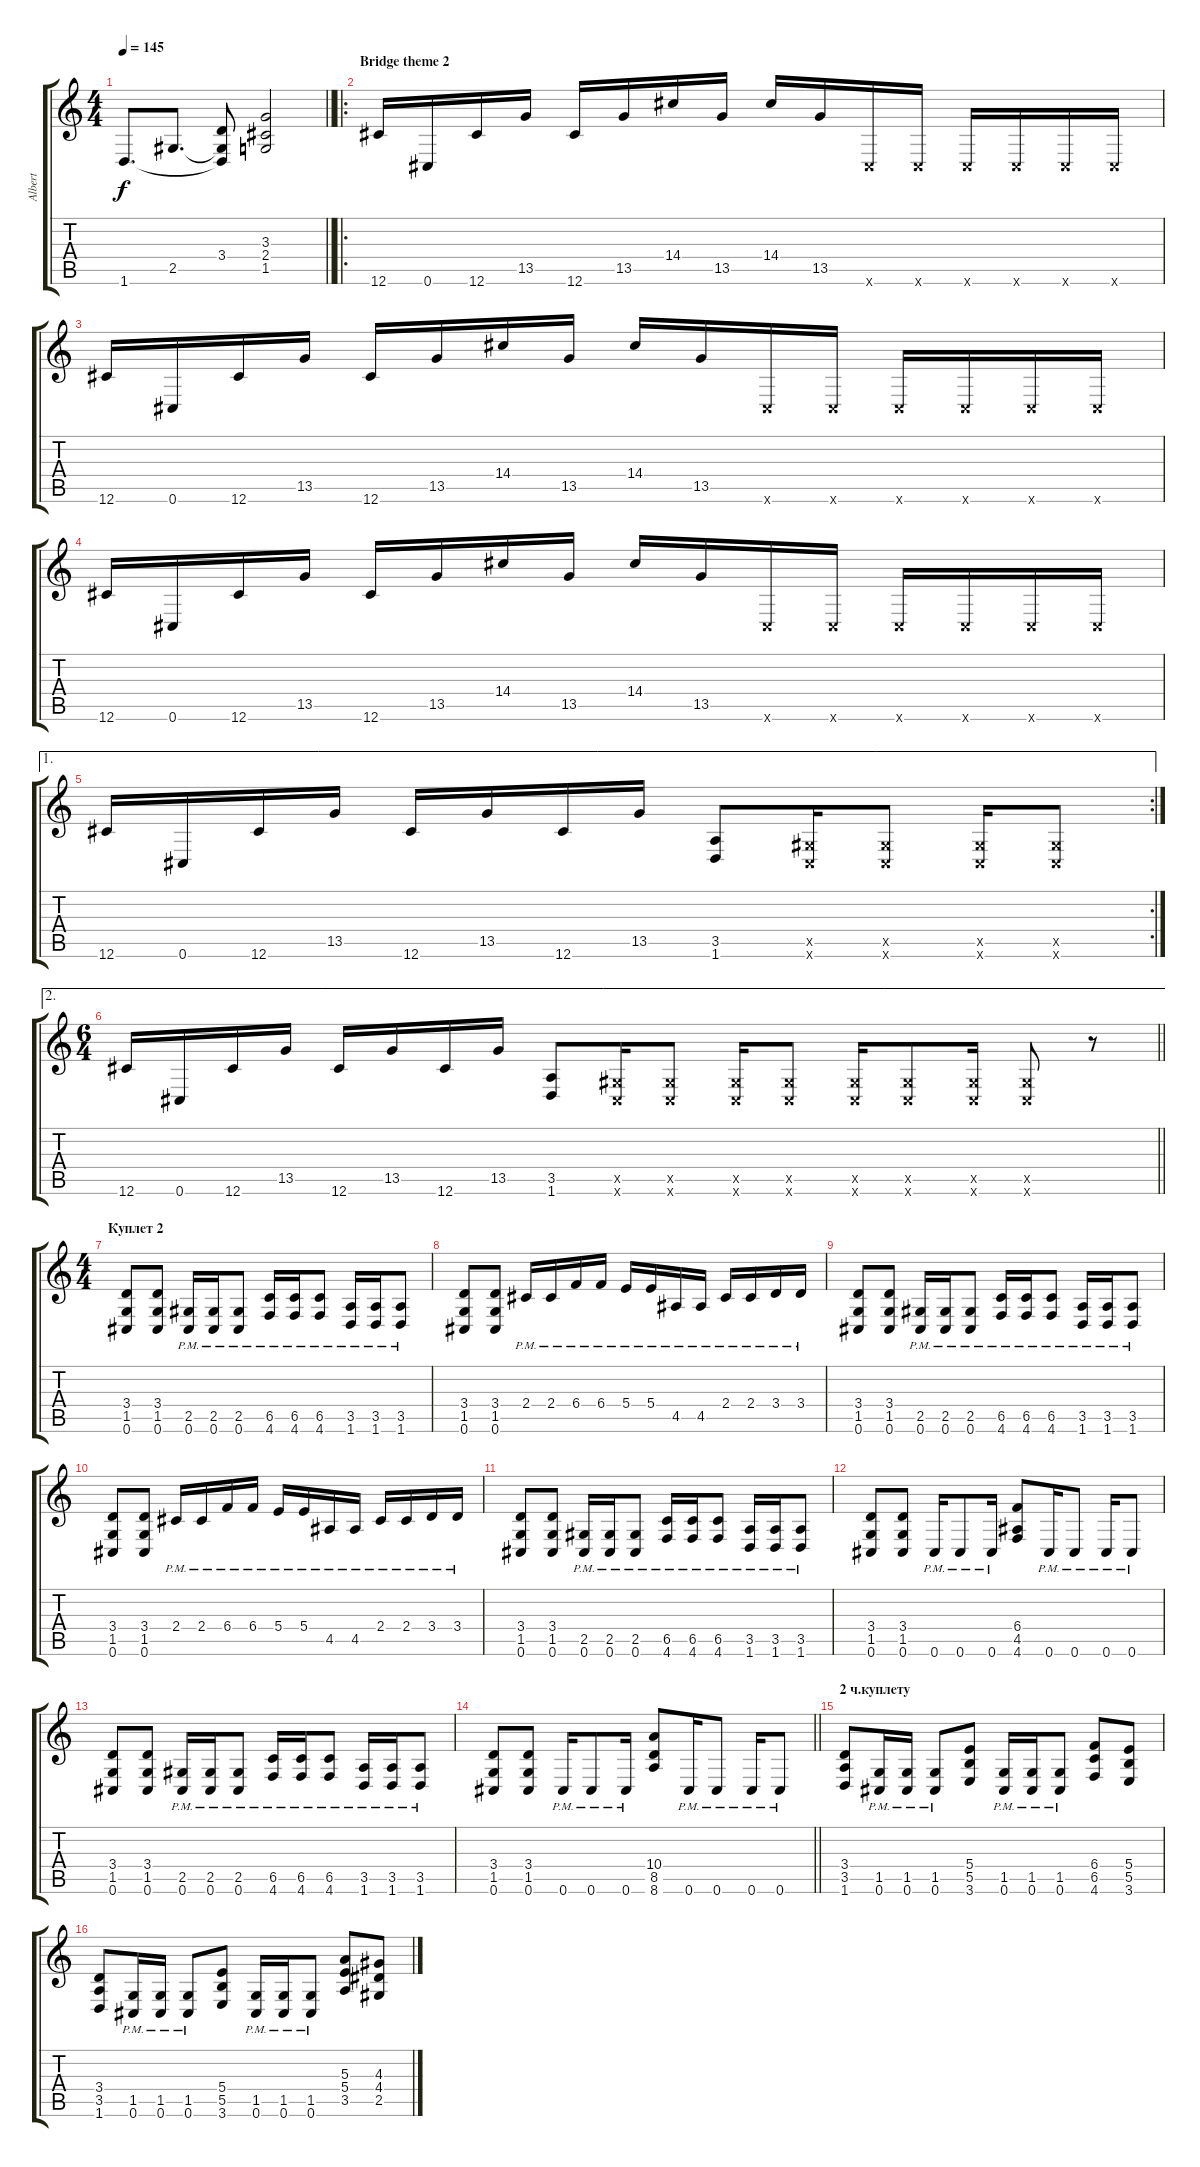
\track ("Albert" "Albert") {instrument distortionguitar}
\staff {score tabs}
\tuning (Db4 Ab3 E3 B2 Gb2 Db2) {hide}
\ts (4 4)
\tempo 145
\clef g2
\barLineRight lightlight
\ks c
1.6.8{d dy f} 2.5.8{d} (3.4 2.5{t} 1.6{t}).8 (3.3 2.4 1.5).2 |
\ro
\section ("" "Bridge theme 2")
12.6.16 0.6.16 12.6.16 13.5.16 12.6.16 13.5.16 14.4.16 13.5.16 14.4.16 13.5.16 0.6{x}.16 0.6{x}.16 0.6{x}.16 0.6{x}.16 0.6{x}.16 0.6{x}.16 |
12.6.16 0.6.16 12.6.16 13.5.16 12.6.16 13.5.16 14.4.16 13.5.16 14.4.16 13.5.16 0.6{x}.16 0.6{x}.16 0.6{x}.16 0.6{x}.16 0.6{x}.16 0.6{x}.16 |
12.6.16 0.6.16 12.6.16 13.5.16 12.6.16 13.5.16 14.4.16 13.5.16 14.4.16 13.5.16 0.6{x}.16 0.6{x}.16 0.6{x}.16 0.6{x}.16 0.6{x}.16 0.6{x}.16 |
\ae 1
\rc 2
12.6.16 0.6.16 12.6.16 13.5.16 12.6.16 13.5.16 12.6.16 13.5.16 (3.5 1.6).8 (2.5{x} 0.6{x}).16 (2.5{x} 0.6{x}).8 (2.5{x} 0.6{x}).16 (2.5{x} 0.6{x}).8 |
\ae 2
\ts (6 4)
\barLineRight lightlight
12.6.16 0.6.16 12.6.16 13.5.16 12.6.16 13.5.16 12.6.16 13.5.16 (3.5 1.6).8 (2.5{x} 0.6{x}).16 (2.5{x} 0.6{x}).8 (2.5{x} 0.6{x}).16 (2.5{x} 0.6{x}).8 (2.5{x} 0.6{x}).16 (2.5{x} 0.6{x}).8 (2.5{x} 0.6{x}).16 (2.5{x} 0.6{x}).8 r.8 |
\ts (4 4)
\section ("" "Куплет 2")
(3.4 1.5 0.6).8 (3.4 1.5 0.6).8 (2.5{pm} 0.6{pm}).16 (2.5{pm} 0.6{pm}).16 (2.5{pm} 0.6{pm}).8 (6.5{pm} 4.6{pm}).16 (6.5{pm} 4.6{pm}).16 (6.5{pm} 4.6{pm}).8 (3.5{pm} 1.6{pm}).16 (3.5{pm} 1.6{pm}).16 (3.5{pm} 1.6{pm}).8 |
(3.4 1.5 0.6).8 (3.4 1.5 0.6).8 2.4{pm}.16 2.4{pm}.16 6.4{pm}.16 6.4{pm}.16 5.4{pm}.16 5.4{pm}.16 4.5{pm}.16 4.5{pm}.16 2.4{pm}.16 2.4{pm}.16 3.4{pm}.16 3.4{pm}.16 |
(3.4 1.5 0.6).8 (3.4 1.5 0.6).8 (2.5{pm} 0.6{pm}).16 (2.5{pm} 0.6{pm}).16 (2.5{pm} 0.6{pm}).8 (6.5{pm} 4.6{pm}).16 (6.5{pm} 4.6{pm}).16 (6.5{pm} 4.6{pm}).8 (3.5{pm} 1.6{pm}).16 (3.5{pm} 1.6{pm}).16 (3.5{pm} 1.6{pm}).8 |
(3.4 1.5 0.6).8 (3.4 1.5 0.6).8 2.4{pm}.16 2.4{pm}.16 6.4{pm}.16 6.4{pm}.16 5.4{pm}.16 5.4{pm}.16 4.5{pm}.16 4.5{pm}.16 2.4{pm}.16 2.4{pm}.16 3.4{pm}.16 3.4{pm}.16 |
(3.4 1.5 0.6).8 (3.4 1.5 0.6).8 (2.5{pm} 0.6{pm}).16 (2.5{pm} 0.6{pm}).16 (2.5{pm} 0.6{pm}).8 (6.5{pm} 4.6{pm}).16 (6.5{pm} 4.6{pm}).16 (6.5{pm} 4.6{pm}).8 (3.5{pm} 1.6{pm}).16 (3.5{pm} 1.6{pm}).16 (3.5{pm} 1.6{pm}).8 |
(3.4 1.5 0.6).8 (3.4 1.5 0.6).8 0.6{pm}.16 0.6{pm}.8 0.6{pm}.16 (6.4 4.5 4.6).8 0.6{pm}.16 0.6{pm}.8 0.6{pm}.16 0.6{pm}.8 |
(3.4 1.5 0.6).8 (3.4 1.5 0.6).8 (2.5{pm} 0.6{pm}).16 (2.5{pm} 0.6{pm}).16 (2.5{pm} 0.6{pm}).8 (6.5{pm} 4.6{pm}).16 (6.5{pm} 4.6{pm}).16 (6.5{pm} 4.6{pm}).8 (3.5{pm} 1.6{pm}).16 (3.5{pm} 1.6{pm}).16 (3.5{pm} 1.6{pm}).8 |
\barLineRight lightlight
(3.4 1.5 0.6).8 (3.4 1.5 0.6).8 0.6{pm}.16 0.6{pm}.8 0.6{pm}.16 (10.4 8.5 8.6).8 0.6{pm}.16 0.6{pm}.8 0.6{pm}.16 0.6{pm}.8 |
\section ("" "2 ч.куплету")
(3.4 3.5 1.6).8 (1.5{pm} 0.6{pm}).16 (1.5{pm} 0.6{pm}).16 (1.5{pm} 0.6{pm}).8 (5.4 5.5 3.6).8 (1.5{pm} 0.6{pm}).16 (1.5{pm} 0.6{pm}).16 (1.5{pm} 0.6{pm}).8 (6.4 6.5 4.6).8 (5.4 5.5 3.6).8 |
(3.4 3.5 1.6).8 (1.5{pm} 0.6{pm}).16 (1.5{pm} 0.6{pm}).16 (1.5{pm} 0.6{pm}).8 (5.4 5.5 3.6).8 (1.5{pm} 0.6{pm}).16 (1.5{pm} 0.6{pm}).16 (1.5{pm} 0.6{pm}).8 (5.3 5.4 3.5).8 (4.3 4.4 2.5).8
